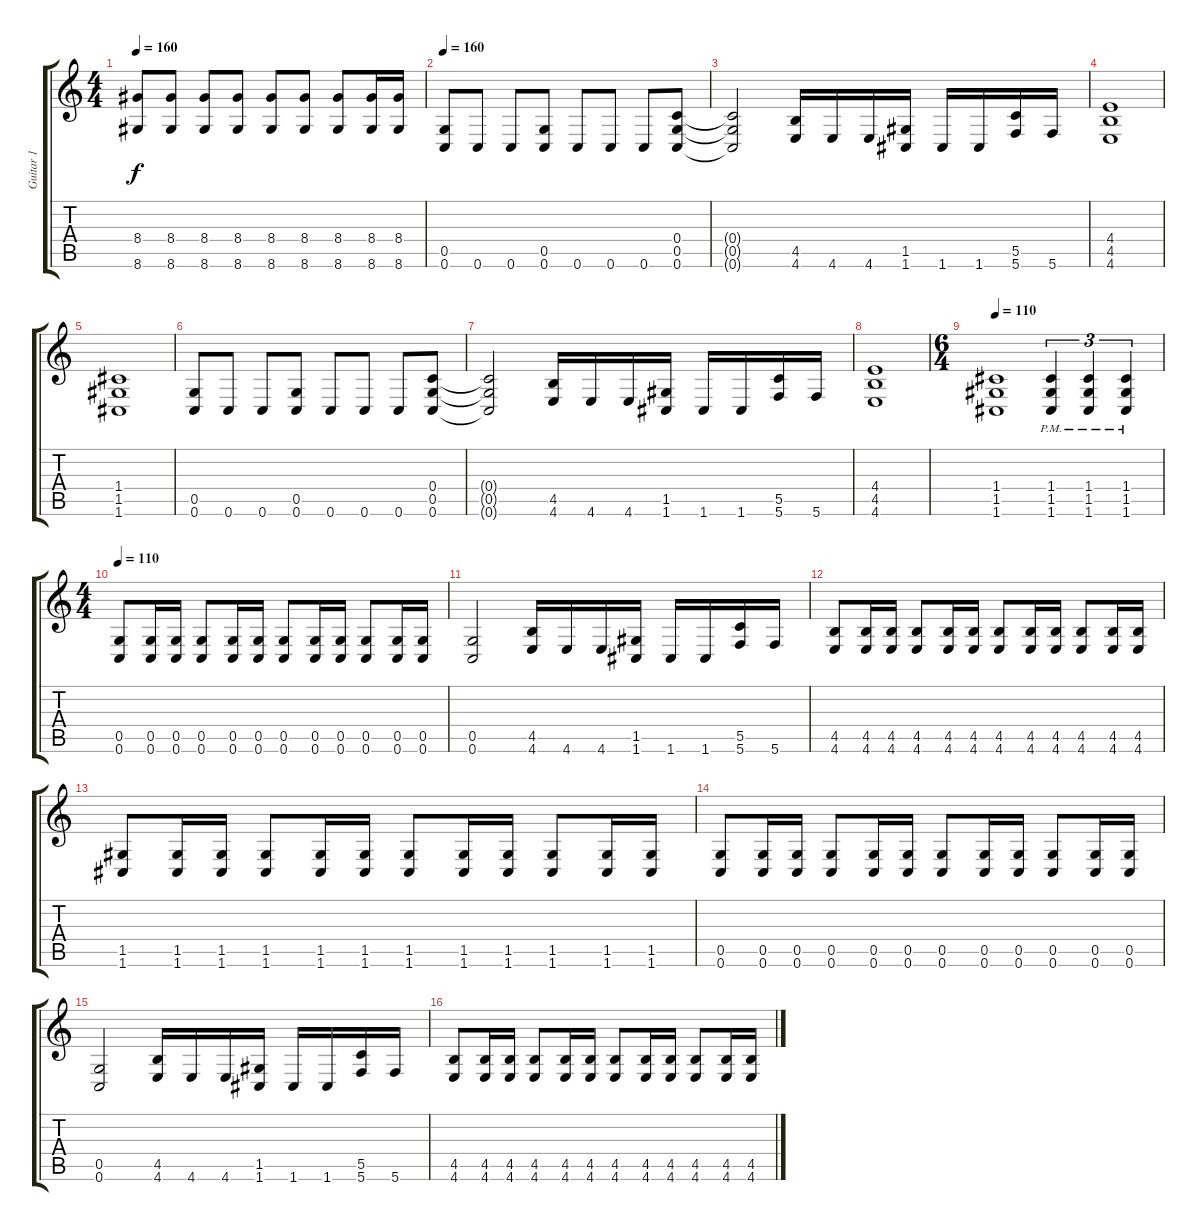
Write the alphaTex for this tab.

\track ("Guitar 1" "Guitar 1") {instrument distortionguitar}
\staff {score tabs}
\tuning (D4 A3 F3 C3 G2 C2) {hide}
\ts (4 4)
\tempo 160
\clef g2
\ks c
(8.4 8.6).8{dy f} (8.4 8.6).8 (8.4 8.6).8 (8.4 8.6).8 (8.4 8.6).8 (8.4 8.6).8 (8.4 8.6).8 (8.4 8.6).16 (8.4 8.6).16 |
\tempo 160
(0.5 0.6).8{volume 16 balance 8} 0.6.8 0.6.8 (0.5 0.6).8 0.6.8 0.6.8 0.6.8 (0.4 0.5 0.6).8 |
(0.4{t} 0.5{t} 0.6{t}).2 (4.5 4.6).16 4.6.16 4.6.16 (1.5 1.6).16 1.6.16 1.6.16 (5.5 5.6).16 5.6.16 |
(4.4 4.5 4.6).1 |
(1.4 1.5 1.6).1 |
(0.5 0.6).8{volume 16 balance 8} 0.6.8 0.6.8 (0.5 0.6).8 0.6.8 0.6.8 0.6.8 (0.4 0.5 0.6).8 |
(0.4{t} 0.5{t} 0.6{t}).2 (4.5 4.6).16 4.6.16 4.6.16 (1.5 1.6).16 1.6.16 1.6.16 (5.5 5.6).16 5.6.16 |
(4.4 4.5 4.6).1 |
\ts (6 4)
\tempo 110
(1.4 1.5 1.6).1 (1.4{pm} 1.5{pm} 1.6{pm}).4{tu (3 2)} (1.4{pm} 1.5{pm} 1.6{pm}).4{tu (3 2)} (1.4{pm} 1.5{pm} 1.6{pm}).4{tu (3 2)} |
\ts (4 4)
\tempo 160
\tempo 110
(0.5 0.6).8{volume 16 balance 8} (0.5 0.6).16 (0.5 0.6).16 (0.5 0.6).8 (0.5 0.6).16 (0.5 0.6).16 (0.5 0.6).8 (0.5 0.6).16 (0.5 0.6).16 (0.5 0.6).8 (0.5 0.6).16 (0.5 0.6).16 |
(0.5 0.6).2 (4.5 4.6).16 4.6.16 4.6.16 (1.5 1.6).16 1.6.16 1.6.16 (5.5 5.6).16 5.6.16 |
(4.5 4.6).8{volume 16 balance 8} (4.5 4.6).16 (4.5 4.6).16 (4.5 4.6).8 (4.5 4.6).16 (4.5 4.6).16 (4.5 4.6).8 (4.5 4.6).16 (4.5 4.6).16 (4.5 4.6).8 (4.5 4.6).16 (4.5 4.6).16 |
(1.5 1.6).8{volume 16 balance 8} (1.5 1.6).16 (1.5 1.6).16 (1.5 1.6).8 (1.5 1.6).16 (1.5 1.6).16 (1.5 1.6).8 (1.5 1.6).16 (1.5 1.6).16 (1.5 1.6).8 (1.5 1.6).16 (1.5 1.6).16 |
(0.5 0.6).8{volume 16 balance 8} (0.5 0.6).16 (0.5 0.6).16 (0.5 0.6).8 (0.5 0.6).16 (0.5 0.6).16 (0.5 0.6).8 (0.5 0.6).16 (0.5 0.6).16 (0.5 0.6).8 (0.5 0.6).16 (0.5 0.6).16 |
(0.5 0.6).2 (4.5 4.6).16 4.6.16 4.6.16 (1.5 1.6).16 1.6.16 1.6.16 (5.5 5.6).16 5.6.16 |
(4.5 4.6).8{volume 16 balance 8} (4.5 4.6).16 (4.5 4.6).16 (4.5 4.6).8 (4.5 4.6).16 (4.5 4.6).16 (4.5 4.6).8 (4.5 4.6).16 (4.5 4.6).16 (4.5 4.6).8 (4.5 4.6).16 (4.5 4.6).16
